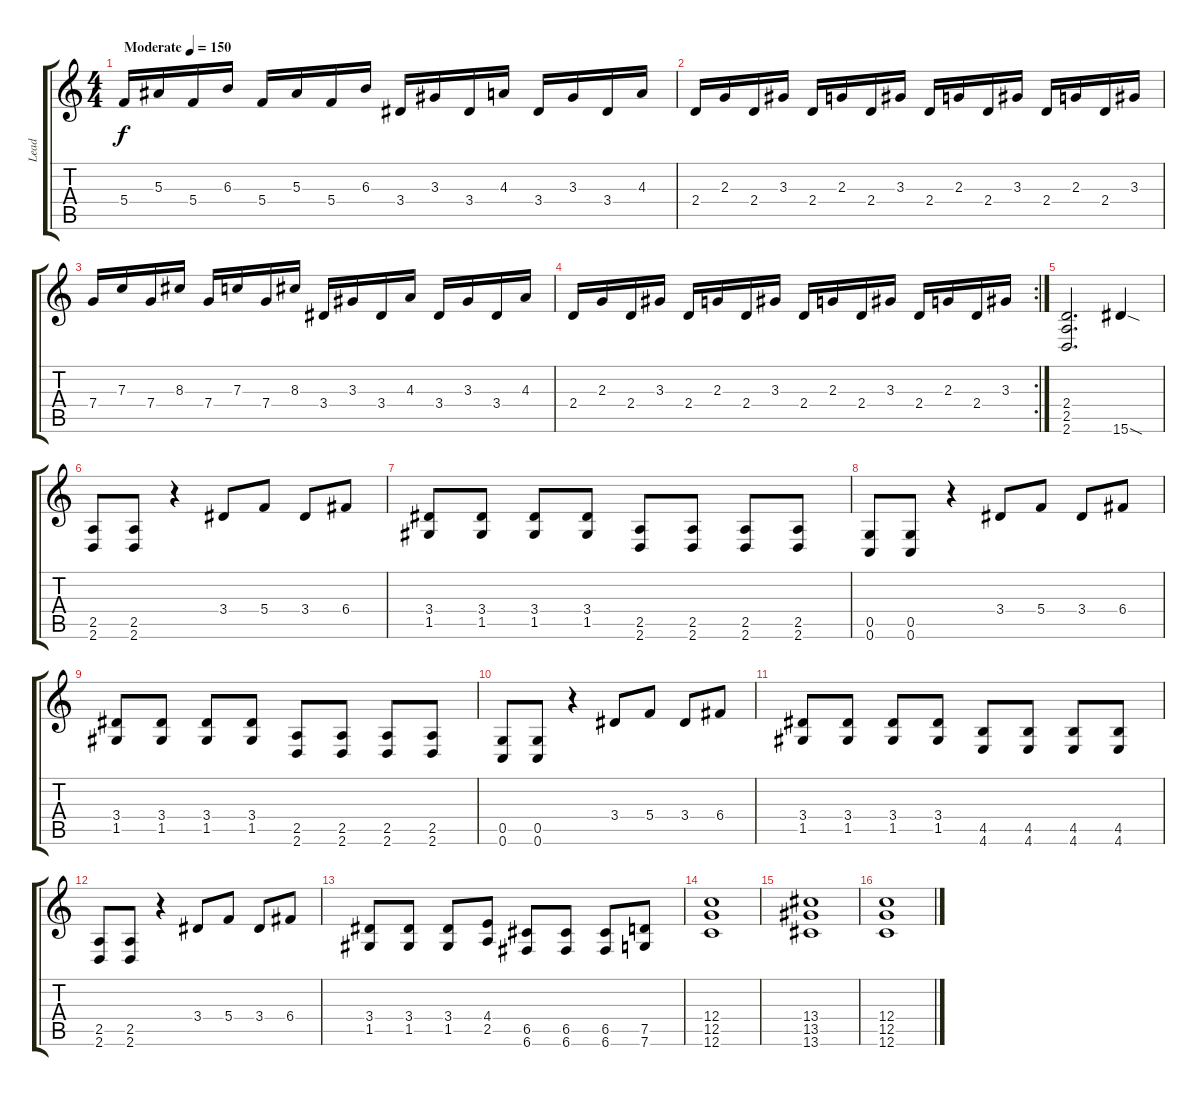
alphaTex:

\track ("Lead" "Lead") {instrument overdrivenguitar}
\staff {score tabs}
\tuning (D4 A3 F3 C3 G2 C2) {hide}
\ts (4 4)
\tempo (150 "Moderate")
\clef g2
\ks c
5.4.16{dy f instrument overdrivenguitar} 5.3.16 5.4.16 6.3.16 5.4.16 5.3.16 5.4.16 6.3.16 3.4.16 3.3.16 3.4.16 4.3.16 3.4.16 3.3.16 3.4.16 4.3.16 |
2.4.16 2.3.16 2.4.16 3.3.16 2.4.16 2.3.16 2.4.16 3.3.16 2.4.16 2.3.16 2.4.16 3.3.16 2.4.16 2.3.16 2.4.16 3.3.16 |
7.4.16 7.3.16 7.4.16 8.3.16 7.4.16 7.3.16 7.4.16 8.3.16 3.4.16 3.3.16 3.4.16 4.3.16 3.4.16 3.3.16 3.4.16 4.3.16 |
\rc 2
2.4.16 2.3.16 2.4.16 3.3.16 2.4.16 2.3.16 2.4.16 3.3.16 2.4.16 2.3.16 2.4.16 3.3.16 2.4.16 2.3.16 2.4.16 3.3.16 |
(2.4 2.5 2.6).2{d} 15.6{sod}.4 |
(2.5 2.6).8 (2.5 2.6).8 r.4 3.4.8 5.4.8 3.4.8 6.4.8 |
(3.4 1.5).8 (3.4 1.5).8 (3.4 1.5).8 (3.4 1.5).8 (2.5 2.6).8 (2.5 2.6).8 (2.5 2.6).8 (2.5 2.6).8 |
(0.5 0.6).8 (0.5 0.6).8 r.4 3.4.8 5.4.8 3.4.8 6.4.8 |
(3.4 1.5).8 (3.4 1.5).8 (3.4 1.5).8 (3.4 1.5).8 (2.5 2.6).8 (2.5 2.6).8 (2.5 2.6).8 (2.5 2.6).8 |
(0.5 0.6).8 (0.5 0.6).8 r.4 3.4.8 5.4.8 3.4.8 6.4.8 |
(3.4 1.5).8 (3.4 1.5).8 (3.4 1.5).8 (3.4 1.5).8 (4.5 4.6).8 (4.5 4.6).8 (4.5 4.6).8 (4.5 4.6).8 |
(2.5 2.6).8 (2.5 2.6).8 r.4 3.4.8 5.4.8 3.4.8 6.4.8 |
(3.4 1.5).8 (3.4 1.5).8 (3.4 1.5).8 (4.4 2.5).8 (6.5 6.6).8 (6.5 6.6).8 (6.5 6.6).8 (7.5 7.6).8 |
(12.4 12.5 12.6).1 |
(13.4 13.5 13.6).1 |
(12.4 12.5 12.6).1
